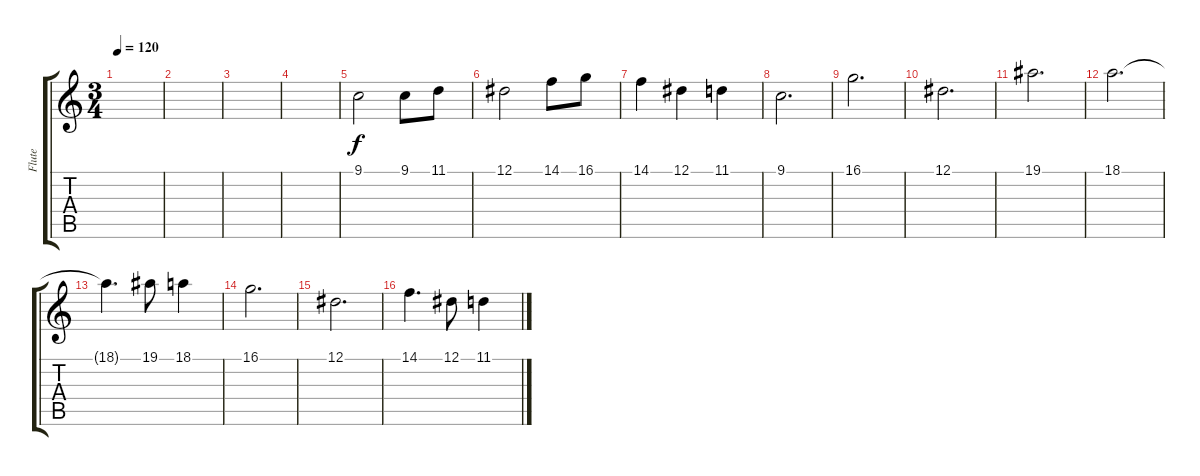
\track ("Flute" "Flute") {instrument piccolo}
\staff {score tabs}
\tuning (Eb4 C4 G3 C3 G2 C2) {hide}
\ts (3 4)
\tempo 120
\clef g2
\ks c
|
|
|
|
9.1.2{dy f} 9.1.8 11.1.8 |
12.1.2 14.1.8 16.1.8 |
14.1.4 12.1.4 11.1.4 |
9.1.2{d} |
16.1.2{d} |
12.1.2{d} |
19.1.2{d} |
18.1.2{d} |
18.1{t}.4{d} 19.1.8 18.1.4 |
16.1.2{d} |
12.1.2{d} |
14.1.4{d} 12.1.8 11.1.4
